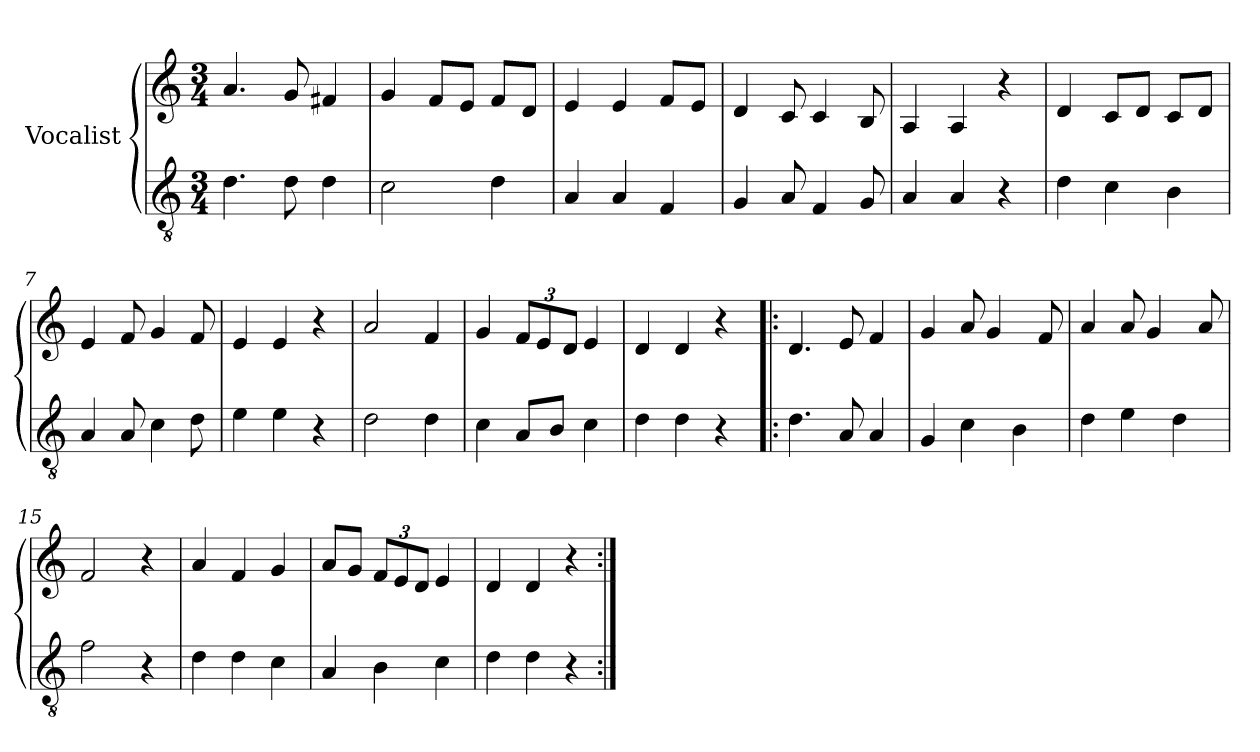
**kern	**kern
*part1	*part1
*staff2	*staff1
*I"Vocalist	*
*clefGv2	*clefG2
*k[]	*k[]
*M3/4	*M3/4
*MM80	*MM80
=1	=1
4.d\	4.a/
8d\	8g/
4d\	4f#X/
=2	=2
2c\	4g/
.	8f/L
.	8e/J
4d\	8f/L
.	8d/J
=3	=3
4A/	4e/
4A/	4e/
4F/	8f/L
.	8e/J
=4	=4
4G/	4d/
8A/	8c/
4F/	4c/
8G/	8B/
=5	=5
4A/	4A/
4A/	4A/
4r	4r
=6	=6
4d\	4d/
4c\	8c/L
.	8d/J
4B\	8c/L
.	8d/J
=7	=7
4A/	4e/
8A/	8f/
4c\	4g/
8d\	8f/
=8	=8
4e\	4e/
4e\	4e/
4r	4r
=9	=9
2d\	2a/
4d\	4f/
=10	=10
4c\	4g/
8A/L	12f/L
.	12e/
8B/J	.
.	12d/J
4c\	4e/
=11	=11
4d\	4d/
4d\	4d/
4r	4r
=12!|:	=12!|:
4.d\	4.d/
8A/	8e/
4A/	4f/
=13	=13
4G/	4g/
4c\	8a/
.	4g/
4B\	.
.	8f/
=14	=14
4d\	4a/
4e\	8a/
.	4g/
4d\	.
.	8a/
=15	=15
2f\	2f/
4r	4r
=16	=16
4d\	4a/
4d\	4f/
4c\	4g/
=17	=17
4A/	8a/L
.	8g/J
4B\	12f/L
.	12e/
.	12d/J
4c\	4e/
=18	=18
4d\	4d/
4d\	4d/
4r	4r
=:|!	=:|!
*-	*-
